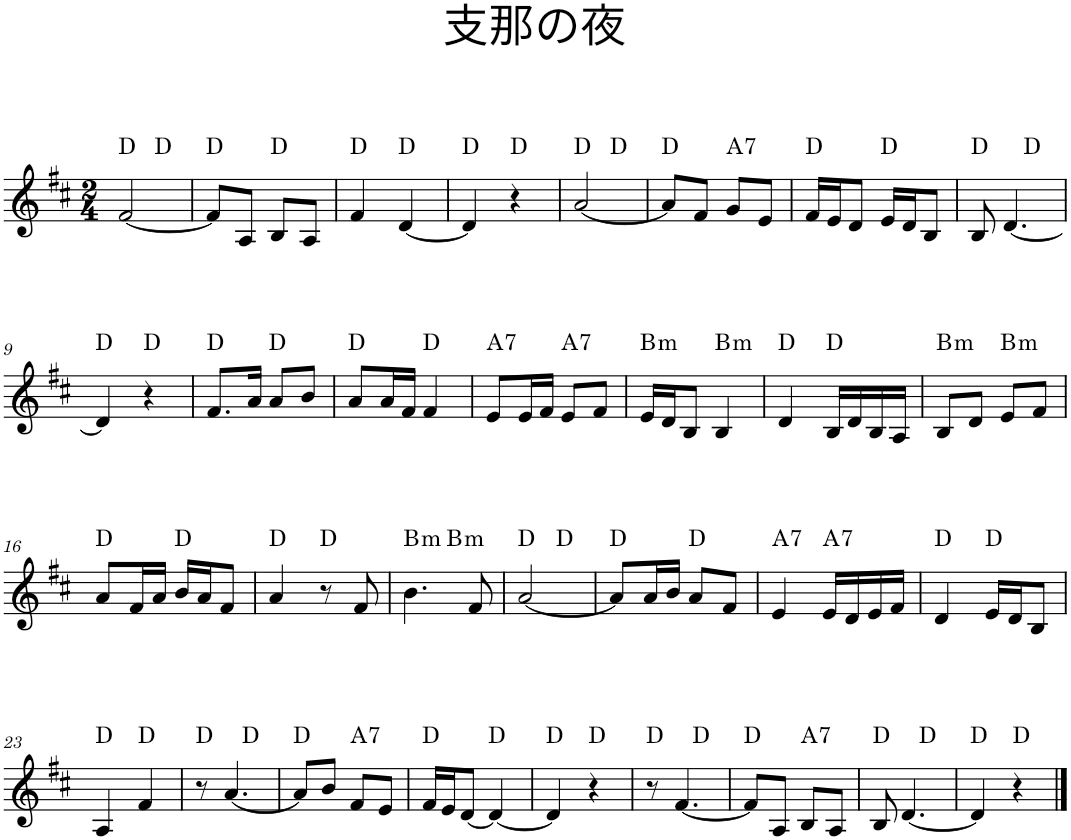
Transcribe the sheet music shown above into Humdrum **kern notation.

**kern	**harte
*part1	*part1
*staff1	*
*I"Piano	*
*I'Pno.	*
*clefG2	*
*k[f#c#]	*
*M2/4	*
=1	=1
*^	*
[2f#/	4ryy	D:maj
.	4ryy	D:maj
*v	*v	*
=2	=2
8f#/L]	D:maj
8A/J	.
8B/L	D:maj
8A/J	.
=3	=3
4f#/	D:maj
[<4d/	D:maj
=4	=4
4d/]	D:maj
4r	D:maj
=5	=5
*^	*
[<2a/	4ryy	D:maj
.	4ryy	D:maj
*v	*v	*
=6	=6
8a/L]	D:maj
8f#/J	.
!	!LO:H:kt=7
8g/L	A:7
8e/J	.
=7	=7
16f#/LL	D:maj
16e/J	.
8d/J	.
16e/LL	D:maj
16d/J	.
8B/J	.
=8	=8
*^	*
8B/	4ryy	D:maj
[4.d/	.	.
.	4ryy	D:maj
*v	*v	*
!!LO:LB:g=z
=9	=9
4d/]	D:maj
4r	D:maj
=10	=10
8.f#/L	D:maj
16a/Jk	.
8a/L	D:maj
8b/J	.
=11	=11
8a/L	D:maj
16a/L	.
16f#/JJ	.
4f#/	D:maj
=12	=12
!	!LO:H:kt=7
8e/L	A:7
16e/L	.
16f#/JJ	.
!	!LO:H:kt=7
8e/L	A:7
8f#/J	.
=13	=13
!	!LO:H:kt=m
16e/LL	B:min
16d/J	.
8B/J	.
!	!LO:H:kt=m
4B/	B:min
=14	=14
4d/	D:maj
16B/LL	D:maj
16d/	.
16B/	.
16A/JJ	.
=15	=15
!	!LO:H:kt=m
8B/L	B:min
8d/J	.
!	!LO:H:kt=m
8e/L	B:min
8f#/J	.
!!LO:LB:g=z
=16	=16
8a/L	D:maj
16f#/L	.
16a/JJ	.
16b/LL	D:maj
16a/J	.
8f#/J	.
=17	=17
4a/	D:maj
8r	D:maj
8f#/	.
=18	=18
!	!LO:H:kt=m
*^	*
4.b\	4ryy	B:min
!	!	!LO:H:kt=m
.	4ryy	B:min
8f#/	.	.
=19	=19	=19
[<2a/	4ryy	D:maj
.	4ryy	D:maj
*v	*v	*
=20	=20
8a/L]	D:maj
16a/L	.
16b/JJ	.
8a/L	D:maj
8f#/J	.
=21	=21
!	!LO:H:kt=7
4e/	A:7
!	!LO:H:kt=7
16e/LL	A:7
16d/	.
16e/	.
16f#/JJ	.
=22	=22
4d/	D:maj
16e/LL	D:maj
16d/J	.
8B/J	.
!!LO:LB:g=z
=23	=23
4A/	D:maj
4f#/	D:maj
=24	=24
*^	*
8r	4ryy	D:maj
[<4.a/	.	.
.	4ryy	D:maj
*v	*v	*
=25	=25
8a/L]	D:maj
8b/J	.
!	!LO:H:kt=7
8f#/L	A:7
8e/J	.
=26	=26
16f#/LL	D:maj
16e/J	.
[<8d/J	.
4d/_	D:maj
=27	=27
4d/]	D:maj
4r	D:maj
=28	=28
*^	*
8r	4ryy	D:maj
[<4.f#/	.	.
.	4ryy	D:maj
*v	*v	*
=29	=29
8f#/L]	D:maj
8A/J	.
!	!LO:H:kt=7
8B/L	A:7
8A/J	.
=30	=30
*^	*
8B/	4ryy	D:maj
[<4.d/	.	.
.	4ryy	D:maj
*v	*v	*
=31	=31
4d/]	D:maj
4r	D:maj
==	==
*-	*-
